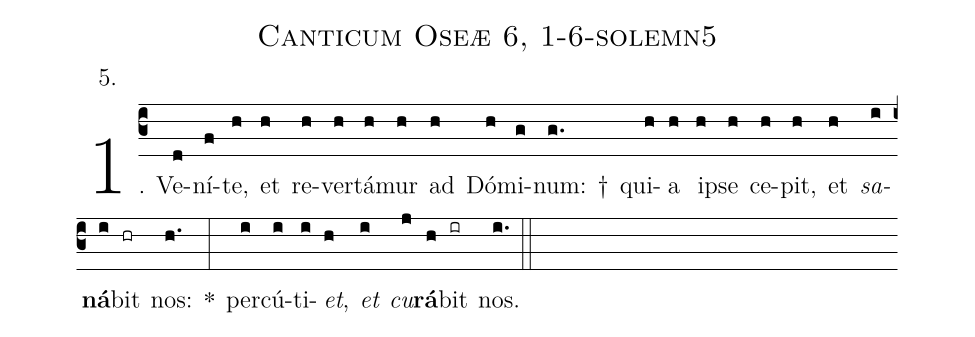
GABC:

name: Canticum Oseæ 6, 1-6-solemn5;
annotation: 5.;
%%
(c3)1. Ve(d)ní(f)te,(h) et(h) re(h)ver(h)tá(h)mur(h) ad(h) Dó(h)mi(g)num: †(g.) qui(h)a(h) ip(h)se(h) ce(h)pit,(h) et(h) <i>sa</i>(i)<b>ná</b>(i)bit(hr) nos:(h.) *(:) per(i)cú(i)ti(i)<i>et</i>,(h) <i>et</i>(i) <i>cu</i>(j)<b>rá</b>(h)bit(ir) nos.(i.) (::)
